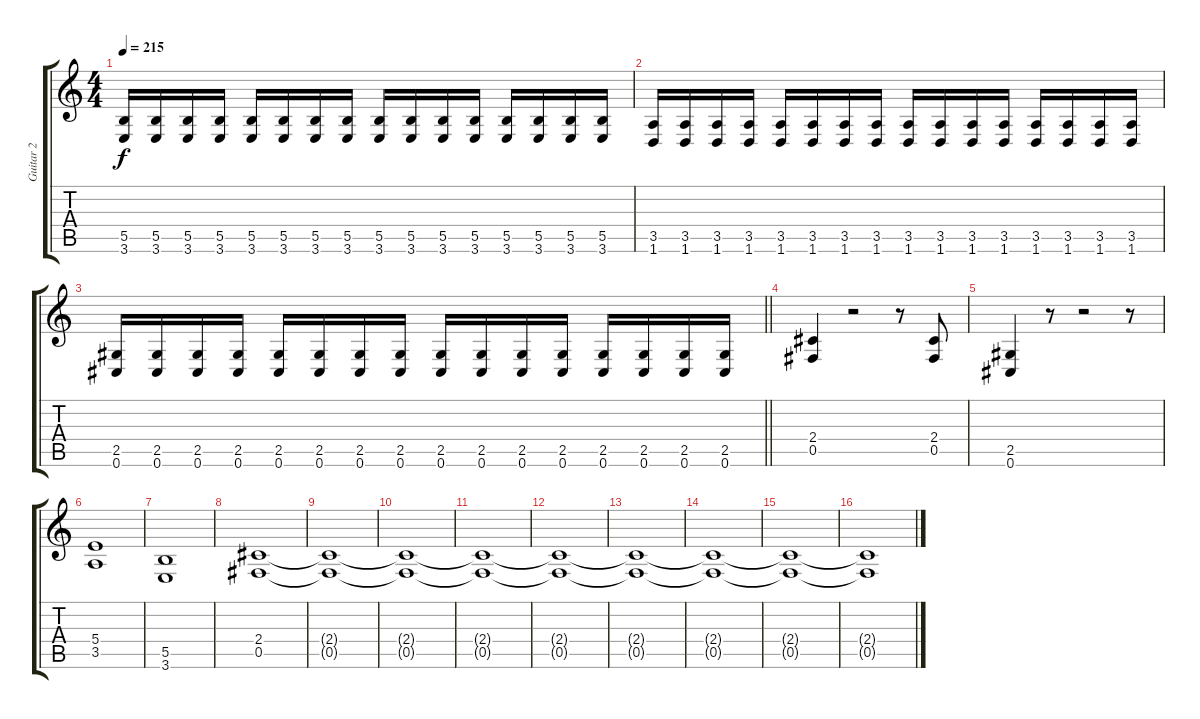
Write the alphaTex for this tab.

\track ("Guitar 2" "Guitar 2") {instrument distortionguitar}
\staff {score tabs}
\tuning (Db4 Ab3 E3 B2 Gb2 Db2) {hide}
\ts (4 4)
\tempo 215
\clef g2
\ks c
(5.5 3.6).16{dy f} (5.5 3.6).16 (5.5 3.6).16 (5.5 3.6).16 (5.5 3.6).16 (5.5 3.6).16 (5.5 3.6).16 (5.5 3.6).16 (5.5 3.6).16 (5.5 3.6).16 (5.5 3.6).16 (5.5 3.6).16 (5.5 3.6).16 (5.5 3.6).16 (5.5 3.6).16 (5.5 3.6).16 |
(3.5 1.6).16 (3.5 1.6).16 (3.5 1.6).16 (3.5 1.6).16 (3.5 1.6).16 (3.5 1.6).16 (3.5 1.6).16 (3.5 1.6).16 (3.5 1.6).16 (3.5 1.6).16 (3.5 1.6).16 (3.5 1.6).16 (3.5 1.6).16 (3.5 1.6).16 (3.5 1.6).16 (3.5 1.6).16 |
\barLineRight lightlight
(2.5 0.6).16 (2.5 0.6).16 (2.5 0.6).16 (2.5 0.6).16 (2.5 0.6).16 (2.5 0.6).16 (2.5 0.6).16 (2.5 0.6).16 (2.5 0.6).16 (2.5 0.6).16 (2.5 0.6).16 (2.5 0.6).16 (2.5 0.6).16 (2.5 0.6).16 (2.5 0.6).16 (2.5 0.6).16 |
(2.4 0.5).4 r.2 r.8 (2.4 0.5).8 |
(2.5 0.6).4 r.8 r.2 r.8 |
(5.4 3.5).1 |
(5.5 3.6).1 |
(2.4 0.5).1 |
(2.4{t} 0.5{t}).1 |
(2.4{t} 0.5{t}).1 |
(2.4{t} 0.5{t}).1 |
(2.4{t} 0.5{t}).1 |
(2.4{t} 0.5{t}).1 |
(2.4{t} 0.5{t}).1 |
(2.4{t} 0.5{t}).1 |
(2.4{t} 0.5{t}).1
